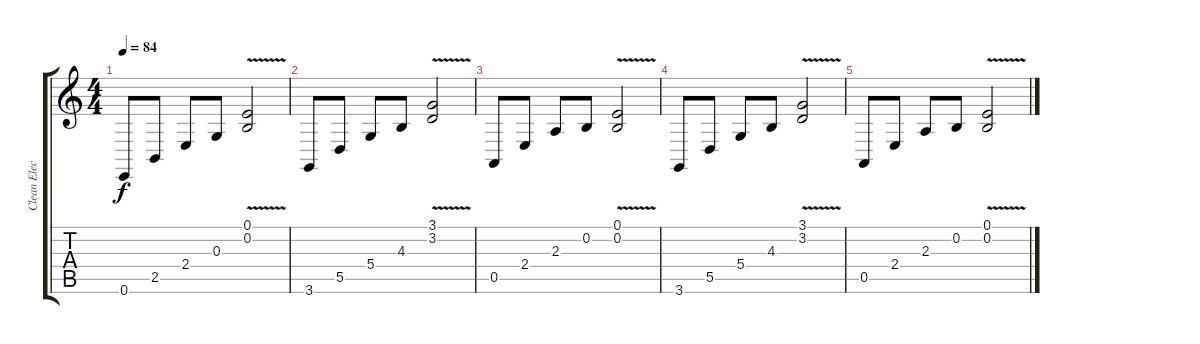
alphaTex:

\track ("Clean Electric Guitar" "Clean Elec") {instrument tremolostrings}
\staff {score tabs}
\tuning (E4 B3 G3 D3 A2 E2) {hide}
\ts (4 4)
\tempo 84
\clef g2
\ks c
0.6.8{dy f} 2.5.8 2.4.8 0.3.8 (0.1{v} 0.2{v}).2 |
3.6.8 5.5.8 5.4.8 4.3.8 (3.1{v} 3.2{v}).2 |
0.5.8 2.4.8 2.3.8 0.2.8 (0.1{v} 0.2{v}).2 |
3.6.8 5.5.8 5.4.8 4.3.8 (3.1{v} 3.2{v}).2 |
0.5.8 2.4.8 2.3.8 0.2.8 (0.1{v} 0.2{v}).2
